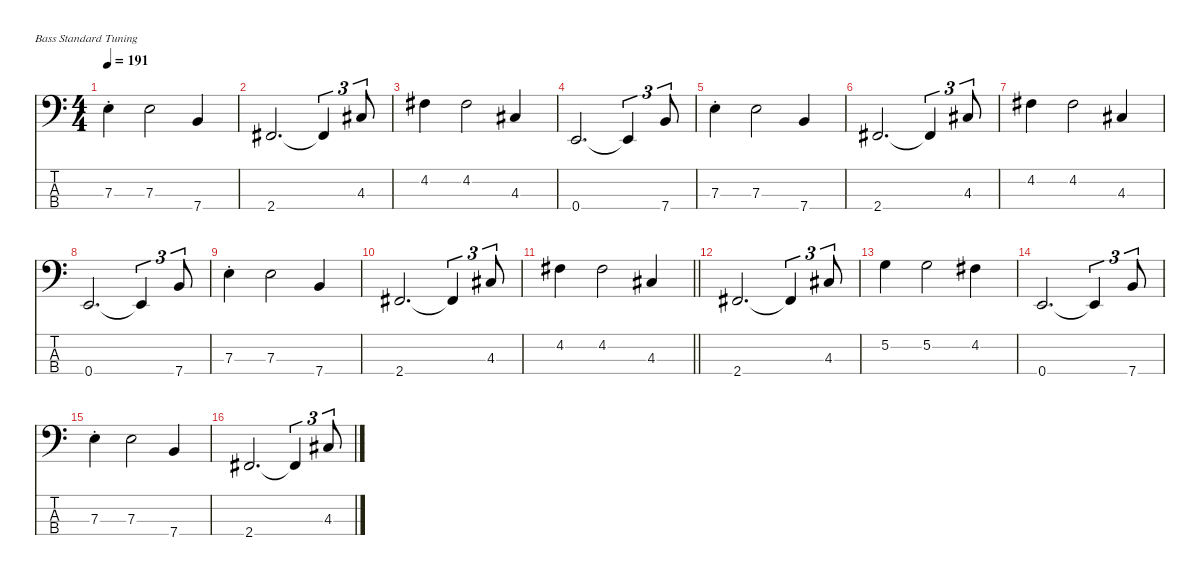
\defaultSystemsLayout 4
\hideDynamics
\bracketExtendMode nobrackets
\singleTrackTrackNamePolicy hidden
\multiTrackTrackNamePolicy hidden
\firstSystemTrackNameMode fullname
\firstSystemTrackNameOrientation horizontal
\otherSystemsTrackNameOrientation horizontal
\track ("Bass" "el.bs.") {instrument electricbassfinger}
\staff {score tabs}
\tuning (G2 D2 A1 E1)
\ts (4 4)
\tempo 191
\clef f4
\ks c
7.3{st}.4{dy f beam Down} 7.3.2{beam Down} 7.4.4{beam Up} |
2.4{acc #}.2{d beam Up} 2.4{t acc #}.4{tu (3 2) beam Up} 4.3{acc #}.8{tu (3 2) beam Up} |
4.2{acc #}.4{beam Down} 4.2{acc #}.2{beam Down} 4.3{acc #}.4{beam Up} |
0.4.2{d beam Up} 0.4{t}.4{tu (3 2) beam Up} 7.4.8{tu (3 2) beam Up} |
7.3{st}.4{beam Down} 7.3.2{beam Down} 7.4.4{beam Up} |
2.4{acc #}.2{d beam Up} 2.4{t acc #}.4{tu (3 2) beam Up} 4.3{acc #}.8{tu (3 2) beam Up} |
4.2{acc #}.4{beam Down} 4.2{acc #}.2{beam Down} 4.3{acc #}.4{beam Up} |
0.4.2{d beam Up} 0.4{t}.4{tu (3 2) beam Up} 7.4.8{tu (3 2) beam Up} |
7.3{st}.4{beam Down} 7.3.2{beam Down} 7.4.4{beam Up} |
2.4{acc #}.2{d beam Up} 2.4{t acc #}.4{tu (3 2) beam Up} 4.3{acc #}.8{tu (3 2) beam Up} |
\barLineRight lightlight
4.2{acc #}.4{beam Down} 4.2{acc #}.2{beam Down} 4.3{acc #}.4{beam Up} |
2.4{acc #}.2{d beam Up} 2.4{t acc #}.4{tu (3 2) beam Up} 4.3{acc #}.8{tu (3 2) beam Up} |
5.2.4{beam Down} 5.2.2{beam Down} 4.2{acc #}.4{beam Down} |
0.4.2{d beam Up} 0.4{t}.4{tu (3 2) beam Up} 7.4.8{tu (3 2) beam Up} |
7.3{st}.4{beam Down} 7.3.2{beam Down} 7.4.4{beam Up} |
2.4{acc #}.2{d beam Up} 2.4{t acc #}.4{tu (3 2) beam Up} 4.3{acc #}.8{tu (3 2) beam Up}
